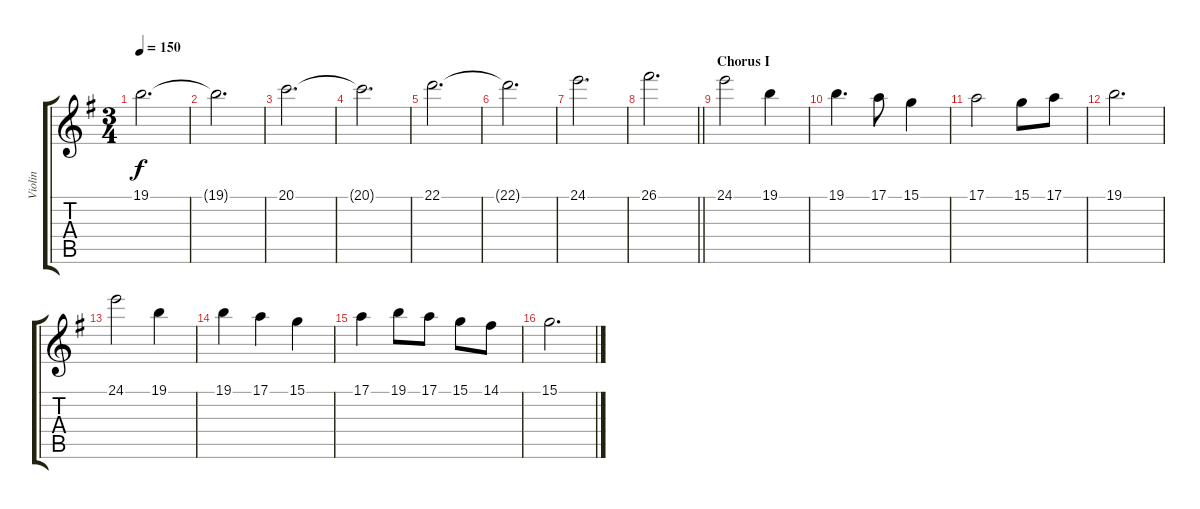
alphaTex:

\track ("Violin" "Violin") {instrument violin}
\staff {score tabs}
\tuning (E4 B3 G3 D3 A2 E2) {hide}
\ts (3 4)
\tempo 150
\clef g2
\ks g
19.1.2{d dy f} |
19.1{t}.2{d} |
20.1.2{d} |
20.1{t}.2{d} |
22.1.2{d} |
22.1{t}.2{d} |
24.1.2{d} |
\barLineRight lightlight
26.1.2{d} |
\section ("" "Chorus I")
24.1.2 19.1.4 |
19.1.4{d} 17.1.8 15.1.4 |
17.1.2 15.1.8 17.1.8 |
19.1.2{d} |
24.1.2 19.1.4 |
19.1.4 17.1.4 15.1.4 |
17.1.4 19.1.8 17.1.8 15.1.8 14.1.8 |
15.1.2{d}
